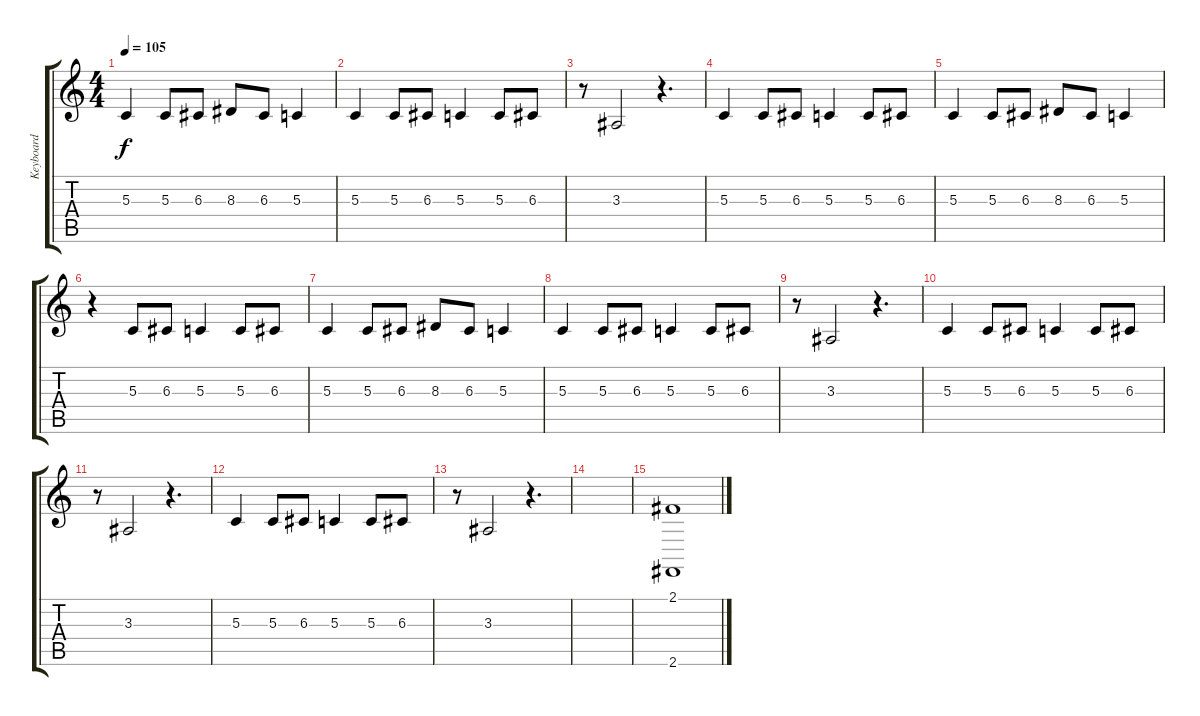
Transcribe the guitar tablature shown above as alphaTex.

\track ("Keyboard" "Keyboard") {instrument lead5charang}
\staff {score tabs}
\tuning (E4 B3 G3 D3 A2 E2) {hide}
\ts (4 4)
\tempo 105
\clef g2
\ks c
5.3.4{dy f} 5.3.8 6.3.8 8.3.8 6.3.8 5.3.4 |
5.3.4 5.3.8 6.3.8 5.3.4 5.3.8 6.3.8 |
r.8 3.3.2 r.4{d} |
5.3.4 5.3.8 6.3.8 5.3.4 5.3.8 6.3.8 |
5.3.4 5.3.8 6.3.8 8.3.8 6.3.8 5.3.4 |
r.4 5.3.8 6.3.8 5.3.4 5.3.8 6.3.8 |
5.3.4 5.3.8 6.3.8 8.3.8 6.3.8 5.3.4 |
5.3.4 5.3.8 6.3.8 5.3.4 5.3.8 6.3.8 |
r.8 3.3.2 r.4{d} |
5.3.4 5.3.8 6.3.8 5.3.4 5.3.8 6.3.8 |
r.8 3.3.2 r.4{d} |
5.3.4 5.3.8 6.3.8 5.3.4 5.3.8 6.3.8 |
r.8 3.3.2 r.4{d} |
|
(2.1 2.6).1{instrument gunshot}
